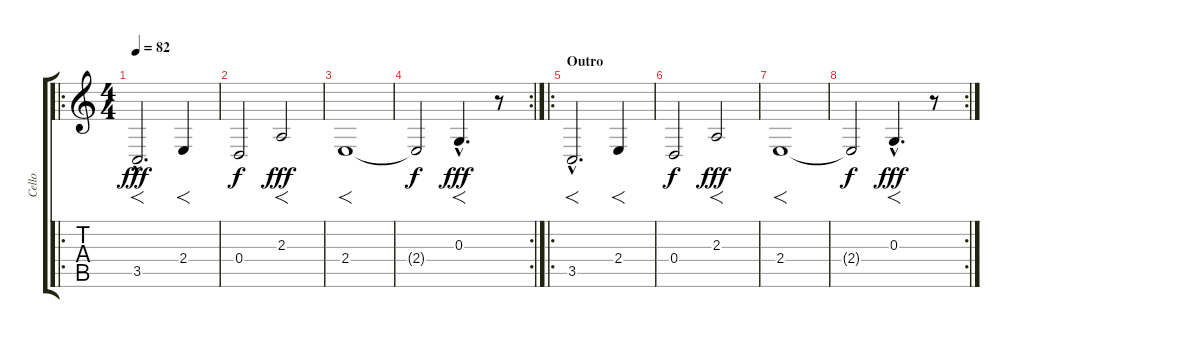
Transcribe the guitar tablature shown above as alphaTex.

\track ("Cello" "Cello") {instrument cello}
\staff {score tabs}
\tuning (E4 B3 G3 D3 A2 E2) {hide}
\ro
\ts (4 4)
\tempo 82
\clef g2
\ks c
3.5{hac}.2{f d dy fff} 2.4.4{f} |
0.4.2{dy f} 2.3.2{f dy fff} |
2.4.1{f} |
\rc 2
2.4{t}.2{dy f} 0.3{hac}.4{f d dy fff} r.8 |
\ro
\section ("" "Outro")
3.5{hac}.2{f d} 2.4.4{f} |
0.4.2{dy f} 2.3.2{f dy fff} |
2.4.1{f} |
\rc 2
2.4{t}.2{dy f} 0.3{hac}.4{f d dy fff} r.8
